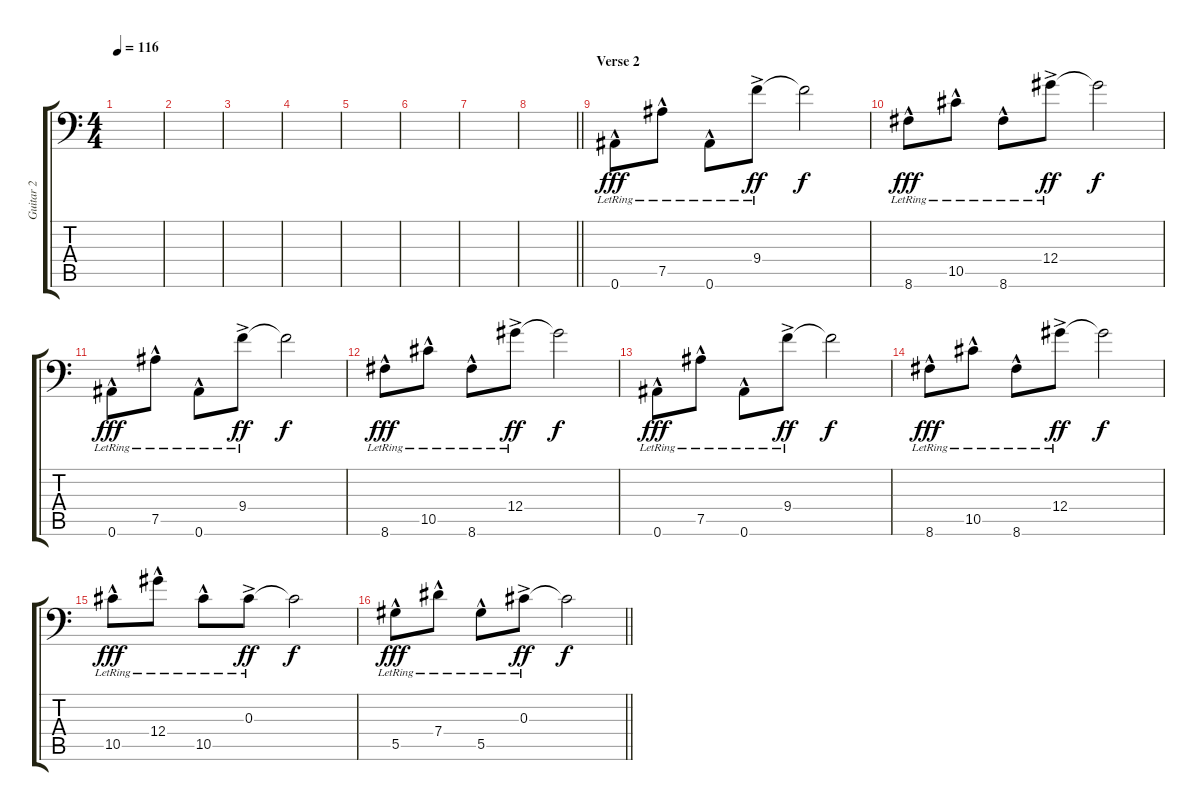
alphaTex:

\track ("Guitar 2" "Guitar 2") {instrument acousticguitarnylon}
\staff {score tabs}
\tuning (Bb3 F3 Db3 Ab2 Eb2 Bb1) {hide}
\ts (4 4)
\tempo 116
\clef f4
\ks c
|
|
|
|
|
|
|
\barLineRight lightlight
|
\section ("" "Verse 2")
0.6{hac lr}.8{dy fff} 7.5{hac lr}.8 0.6{hac lr}.8 9.4{ac lr}.8{dy ff} 9.4{t}.2{dy f} |
8.6{hac lr}.8{dy fff} 10.5{hac lr}.8 8.6{hac lr}.8 12.4{ac lr}.8{dy ff} 12.4{t}.2{dy f} |
0.6{hac lr}.8{dy fff} 7.5{hac lr}.8 0.6{hac lr}.8 9.4{ac lr}.8{dy ff} 9.4{t}.2{dy f} |
8.6{hac lr}.8{dy fff} 10.5{hac lr}.8 8.6{hac lr}.8 12.4{ac lr}.8{dy ff} 12.4{t}.2{dy f} |
0.6{hac lr}.8{dy fff} 7.5{hac lr}.8 0.6{hac lr}.8 9.4{ac lr}.8{dy ff} 9.4{t}.2{dy f} |
8.6{hac lr}.8{dy fff} 10.5{hac lr}.8 8.6{hac lr}.8 12.4{ac lr}.8{dy ff} 12.4{t}.2{dy f} |
10.5{hac lr}.8{dy fff} 12.4{hac lr}.8 10.5{hac lr}.8 0.3{ac lr}.8{dy ff} 0.3{t}.2{dy f} |
\barLineRight lightlight
5.5{hac lr}.8{dy fff} 7.4{hac lr}.8 5.5{hac lr}.8 0.3{ac lr}.8{dy ff} 0.3{t}.2{dy f}
